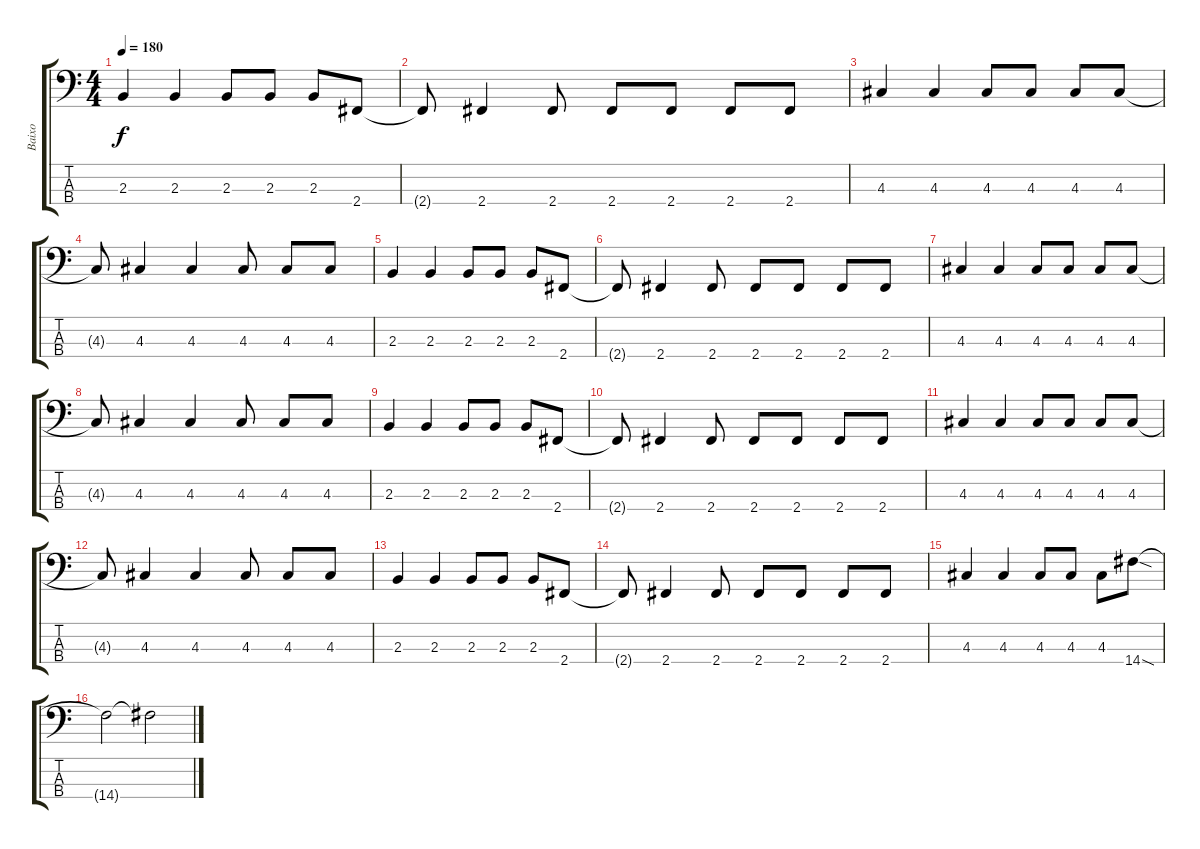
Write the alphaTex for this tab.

\track ("Baixo" "Baixo") {instrument electricbassfinger}
\staff {score tabs}
\tuning (G2 D2 A1 E1) {hide}
\ts (4 4)
\tempo 180
\clef f4
\ks c
2.3.4{dy f} 2.3.4 2.3.8 2.3.8 2.3.8 2.4.8 |
2.4{t}.8 2.4.4 2.4.8 2.4.8 2.4.8 2.4.8 2.4.8 |
4.3.4 4.3.4 4.3.8 4.3.8 4.3.8 4.3.8 |
4.3{t}.8 4.3.4 4.3.4 4.3.8 4.3.8 4.3.8 |
2.3.4 2.3.4 2.3.8 2.3.8 2.3.8 2.4.8 |
2.4{t}.8 2.4.4 2.4.8 2.4.8 2.4.8 2.4.8 2.4.8 |
4.3.4 4.3.4 4.3.8 4.3.8 4.3.8 4.3.8 |
4.3{t}.8 4.3.4 4.3.4 4.3.8 4.3.8 4.3.8 |
2.3.4 2.3.4 2.3.8 2.3.8 2.3.8 2.4.8 |
2.4{t}.8 2.4.4 2.4.8 2.4.8 2.4.8 2.4.8 2.4.8 |
4.3.4 4.3.4 4.3.8 4.3.8 4.3.8 4.3.8 |
4.3{t}.8 4.3.4 4.3.4 4.3.8 4.3.8 4.3.8 |
2.3.4 2.3.4 2.3.8 2.3.8 2.3.8 2.4.8 |
2.4{t}.8 2.4.4 2.4.8 2.4.8 2.4.8 2.4.8 2.4.8 |
4.3.4 4.3.4 4.3.8 4.3.8 4.3.8 14.4{sod}.8 |
14.4{t}.2 14.4{t}.2
